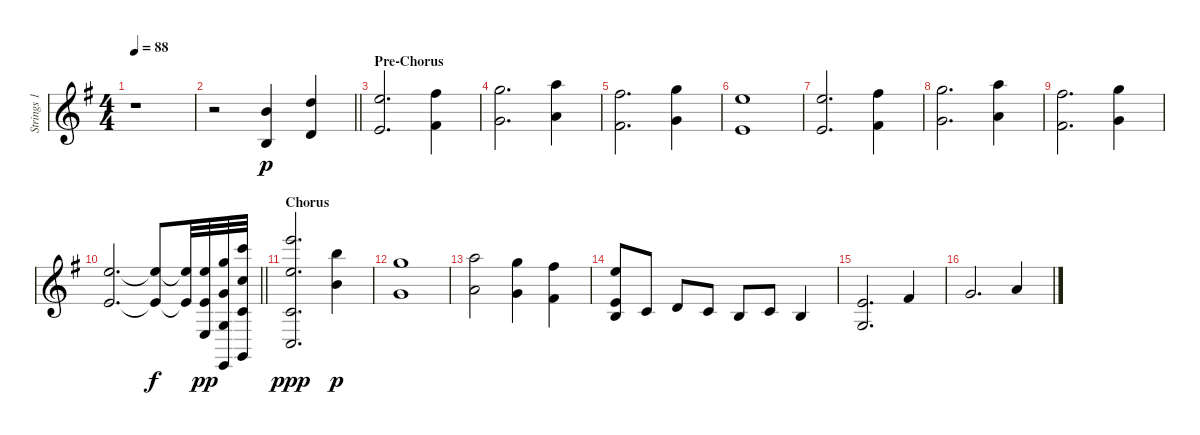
\track ("Strings 1" "Strings 1") {instrument stringensemble1}
\staff {score}
\tuning (E4 B3 G3 D3 A2 E2) {hide}
\ts (4 4)
\tempo 88
\clef g2
\ks eminor
r.1{dy p} |
\barLineRight lightlight
r.2 (7.1 0.2).4 (10.1 3.2).4 |
\section ("" "Pre-Chorus")
(12.1 5.2).2{d} (14.1 7.2).4 |
(15.1 8.2).2{d} (17.1 10.2).4 |
(14.1 7.2).2{d} (15.1 8.2).4 |
(12.1 5.2).1 |
(12.1 5.2).2{d} (14.1 7.2).4 |
(15.1 8.2).2{d} (17.1 10.2).4 |
(14.1 7.2).2{d} (15.1 8.2).4 |
\barLineRight lightlight
(12.1 5.2).2{d balance 9} (12.1{t} 5.2{t}).8{dy f} (12.1{t} 5.2{t}).32 (12.1 5.2 2.4).32{dy pp} (15.1 8.2 0.3 0.6).32 (20.1 13.2 5.3 3.6).32 |
\section ("" "Chorus")
(24.1 17.2 5.3 3.5).2{d dy ppp} (19.1 12.2).4{dy p} |
(15.1 8.2).1 |
(17.1 10.2).2 (15.1 8.2).4 (14.1 7.2).4 |
(12.1 5.2 4.3).8 1.2.8 3.2.8 1.2.8 0.2.8 1.2.8 0.2.4 |
(0.1 0.3).2{d} 2.1.4 |
3.1.2{d} 5.1.4
